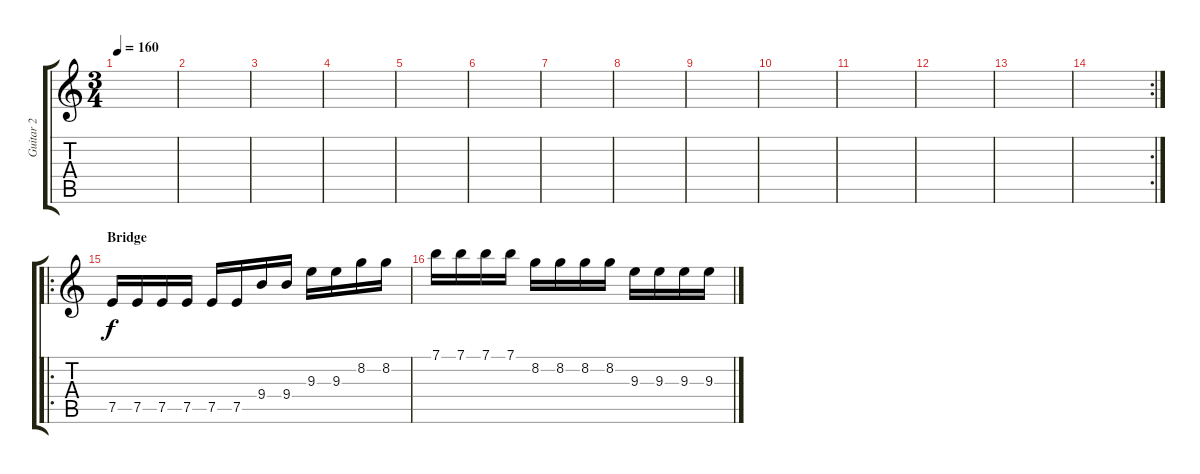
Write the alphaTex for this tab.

\track ("Guitar 2" "Guitar 2") {instrument overdrivenguitar}
\staff {score tabs}
\tuning (E4 B3 G3 D3 A2 E2) {hide}
\ts (3 4)
\tempo 160
\clef g2
\ks c
|
|
|
|
|
|
|
|
|
|
|
|
|
\rc 2
|
\ro
\section ("" "Bridge")
7.5.16 7.5.16 7.5.16 7.5.16 7.5.16 7.5.16 9.4.16 9.4.16 9.3.16 9.3.16 8.2.16 8.2.16 |
7.1.16 7.1.16 7.1.16 7.1.16 8.2.16 8.2.16 8.2.16 8.2.16 9.3.16 9.3.16 9.3.16 9.3.16
